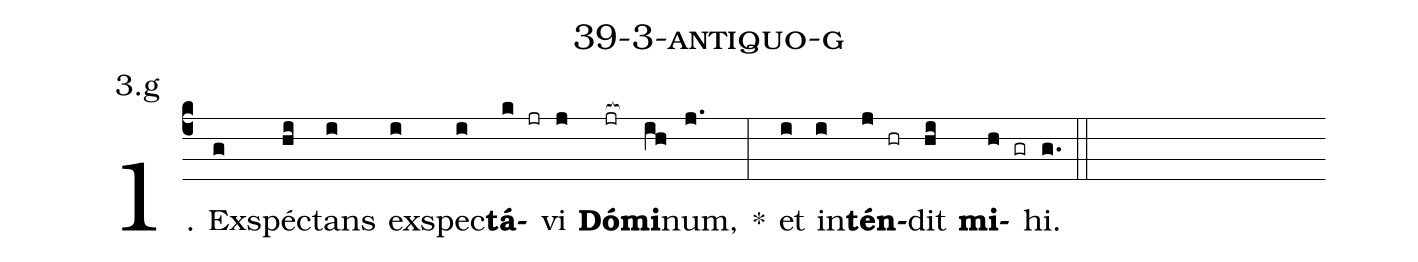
name: 39-3-antiquo-g;
annotation: 3.g;
%%
(c4)1. Ex(g)spéc(hi)tans(i) ex(i)spec(i)<b>tá</b>(k jr)vi(j) <b>Dó</b>(jr[ocb:1{])<b>mi</b>(ih[ocb:0}])num,(j.) *(:) et(i) in(i)<b>tén</b>(j hr)dit(hi) <b>mi</b>(h gr)hi.(g.) (::)
